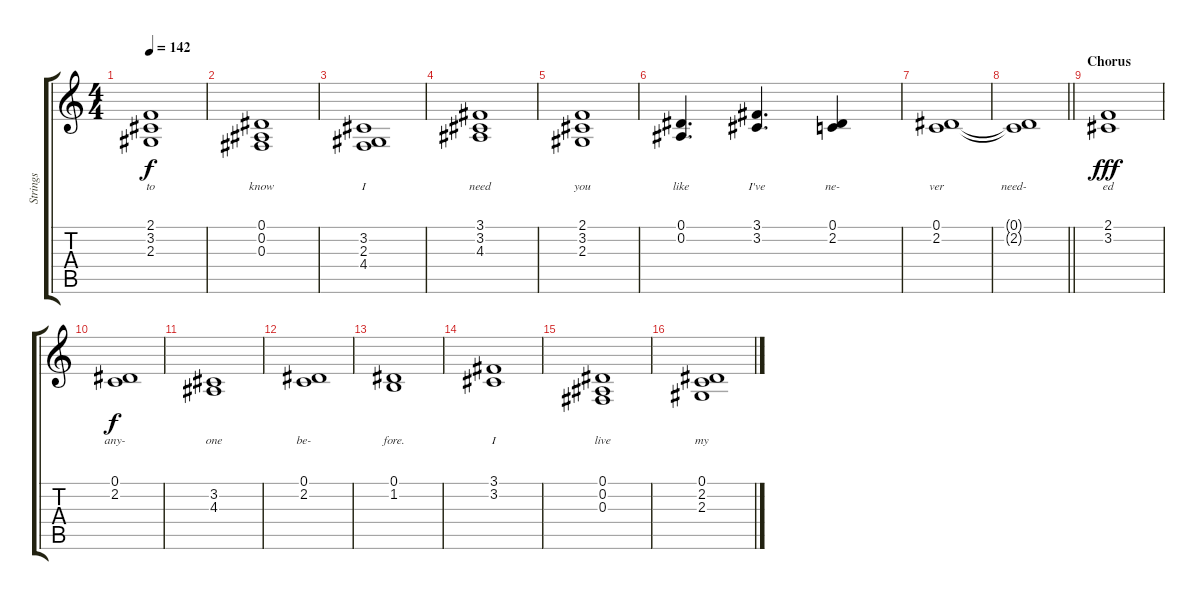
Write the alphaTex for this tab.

\track ("Strings" "Strings") {instrument stringensemble2}
\staff {score tabs}
\tuning (Eb4 Bb3 Gb3 Db3 Ab2 Eb2) {hide}
\ts (4 4)
\tempo 142
\clef g2
\ks c
(2.1 3.2 2.3).1{lyrics (0 "to") lyrics (1 "") lyrics (2 "") lyrics (3 "") lyrics (4 "") dy f} |
(0.1 0.2 0.3).1{lyrics (0 "know") lyrics (1 "") lyrics (2 "") lyrics (3 "") lyrics (4 "")} |
(3.2 2.3 4.4).1{lyrics (0 "I") lyrics (1 "") lyrics (2 "") lyrics (3 "") lyrics (4 "")} |
(3.1 3.2 4.3).1{lyrics (0 "need") lyrics (1 "") lyrics (2 "") lyrics (3 "") lyrics (4 "")} |
(2.1 3.2 2.3).1{lyrics (0 "you") lyrics (1 "") lyrics (2 "") lyrics (3 "") lyrics (4 "")} |
(0.1 0.2).4{d lyrics (0 "like") lyrics (1 "") lyrics (2 "") lyrics (3 "") lyrics (4 "")} (3.1 3.2).4{d lyrics (0 "I've") lyrics (1 "") lyrics (2 "") lyrics (3 "") lyrics (4 "")} (0.1 2.2).4{lyrics (0 "ne-") lyrics (1 "") lyrics (2 "") lyrics (3 "") lyrics (4 "")} |
(0.1 2.2).1{lyrics (0 "ver") lyrics (1 "") lyrics (2 "") lyrics (3 "") lyrics (4 "")} |
\barLineRight lightlight
(0.1{t} 2.2{t}).1{lyrics (0 "need-") lyrics (1 "") lyrics (2 "") lyrics (3 "") lyrics (4 "")} |
\section ("" "Chorus")
(2.1 3.2).1{lyrics (0 "ed") lyrics (1 "") lyrics (2 "") lyrics (3 "") lyrics (4 "") dy fff} |
(0.1 2.2).1{lyrics (0 "any-") lyrics (1 "") lyrics (2 "") lyrics (3 "") lyrics (4 "") dy f} |
(3.2 4.3).1{lyrics (0 "one") lyrics (1 "") lyrics (2 "") lyrics (3 "") lyrics (4 "")} |
(0.1 2.2).1{lyrics (0 "be-") lyrics (1 "") lyrics (2 "") lyrics (3 "") lyrics (4 "")} |
(0.1 1.2).1{lyrics (0 "fore.") lyrics (1 "") lyrics (2 "") lyrics (3 "") lyrics (4 "")} |
(3.1 3.2).1{lyrics (0 "I") lyrics (1 "") lyrics (2 "") lyrics (3 "") lyrics (4 "")} |
(0.1 0.2 0.3).1{lyrics (0 "live") lyrics (1 "") lyrics (2 "") lyrics (3 "") lyrics (4 "")} |
(0.1 2.2 2.3).1{lyrics (0 "my") lyrics (1 "") lyrics (2 "") lyrics (3 "") lyrics (4 "")}
